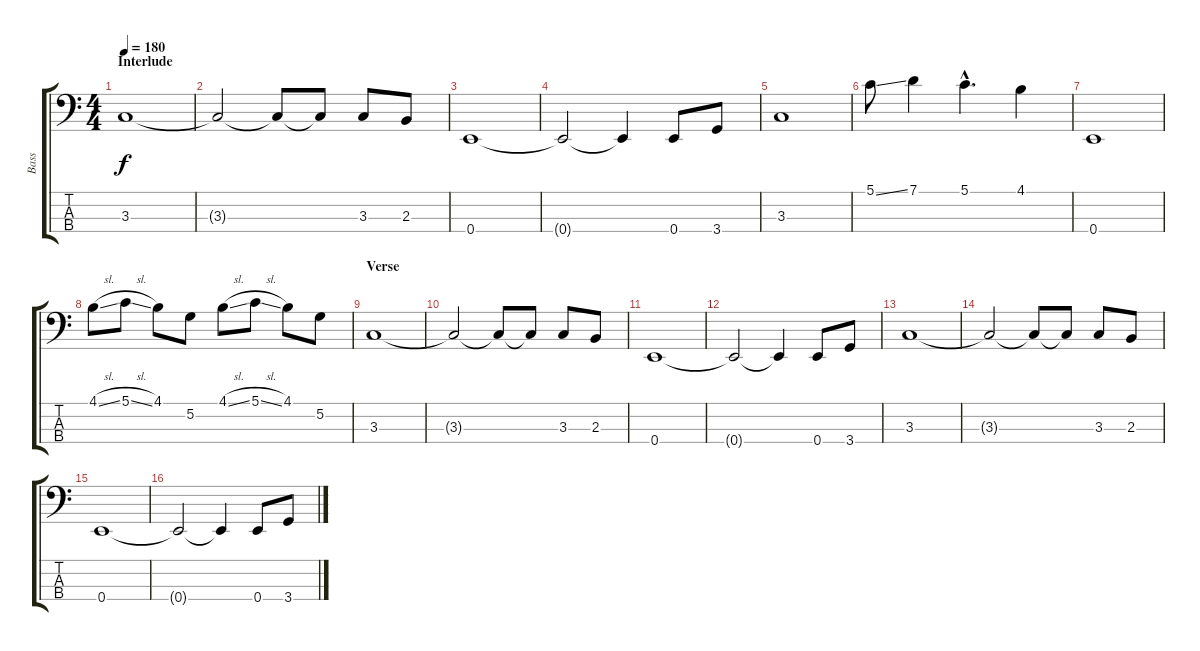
\track ("Bass" "Bass") {instrument electricbassfinger}
\staff {score tabs}
\tuning (G2 D2 A1 E1) {hide}
\ts (4 4)
\section ("" "Interlude")
\tempo 180
\clef f4
\ks c
3.3.1{dy f} |
3.3{t}.2 3.3{t}.8 3.3{t}.8 3.3.8 2.3.8 |
0.4.1 |
0.4{t}.2 0.4{t}.4 0.4.8 3.4.8 |
3.3.1 |
5.1{ss}.8 7.1.4 5.1{hac}.4{d} 4.1.4 |
0.4.1 |
4.1{sl}.8 5.1{sl}.8 4.1.8 5.2.8 4.1{sl}.8 5.1{sl}.8 4.1.8 5.2.8 |
\section ("" "Verse")
3.3.1 |
3.3{t}.2 3.3{t}.8 3.3{t}.8 3.3.8 2.3.8 |
0.4.1 |
0.4{t}.2 0.4{t}.4 0.4.8 3.4.8 |
3.3.1 |
3.3{t}.2 3.3{t}.8 3.3{t}.8 3.3.8 2.3.8 |
0.4.1 |
0.4{t}.2 0.4{t}.4 0.4.8 3.4.8
